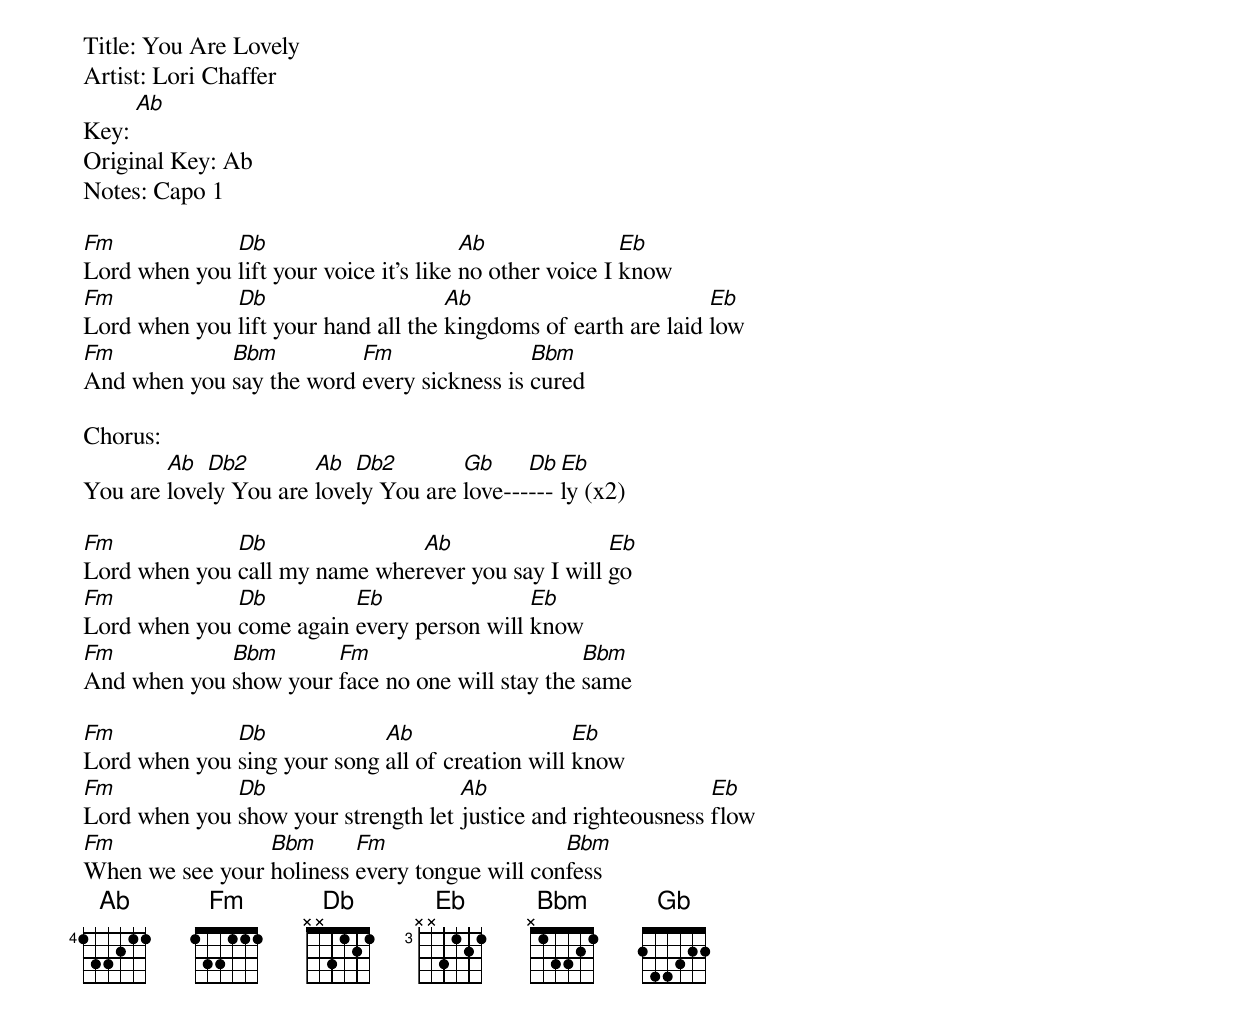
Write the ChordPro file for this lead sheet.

Title: You Are Lovely
Artist: Lori Chaffer
Key: [Ab]
Original Key: Ab
Notes: Capo 1

[Fm]Lord when you [Db]lift your voice it's like [Ab]no other voice I [Eb]know
[Fm]Lord when you [Db]lift your hand all the [Ab]kingdoms of earth are laid [Eb]low
[Fm]And when you [Bbm]say the word [Fm]every sickness is [Bbm]cured

Chorus:
You are [Ab]love[Db2]ly You are [Ab]love[Db2]ly You are [Gb]love---[Db]---[Eb]ly (x2)

[Fm]Lord when you [Db]call my name wher[Ab]ever you say I will [Eb]go
[Fm]Lord when you [Db]come again [Eb]every person will [Eb]know
[Fm]And when you [Bbm]show your [Fm]face no one will stay the [Bbm]same

[Fm]Lord when you [Db]sing your song [Ab]all of creation will [Eb]know
[Fm]Lord when you [Db]show your strength let [Ab]justice and righteousness [Eb]flow
[Fm]When we see your [Bbm]holiness [Fm]every tongue will con[Bbm]fess
